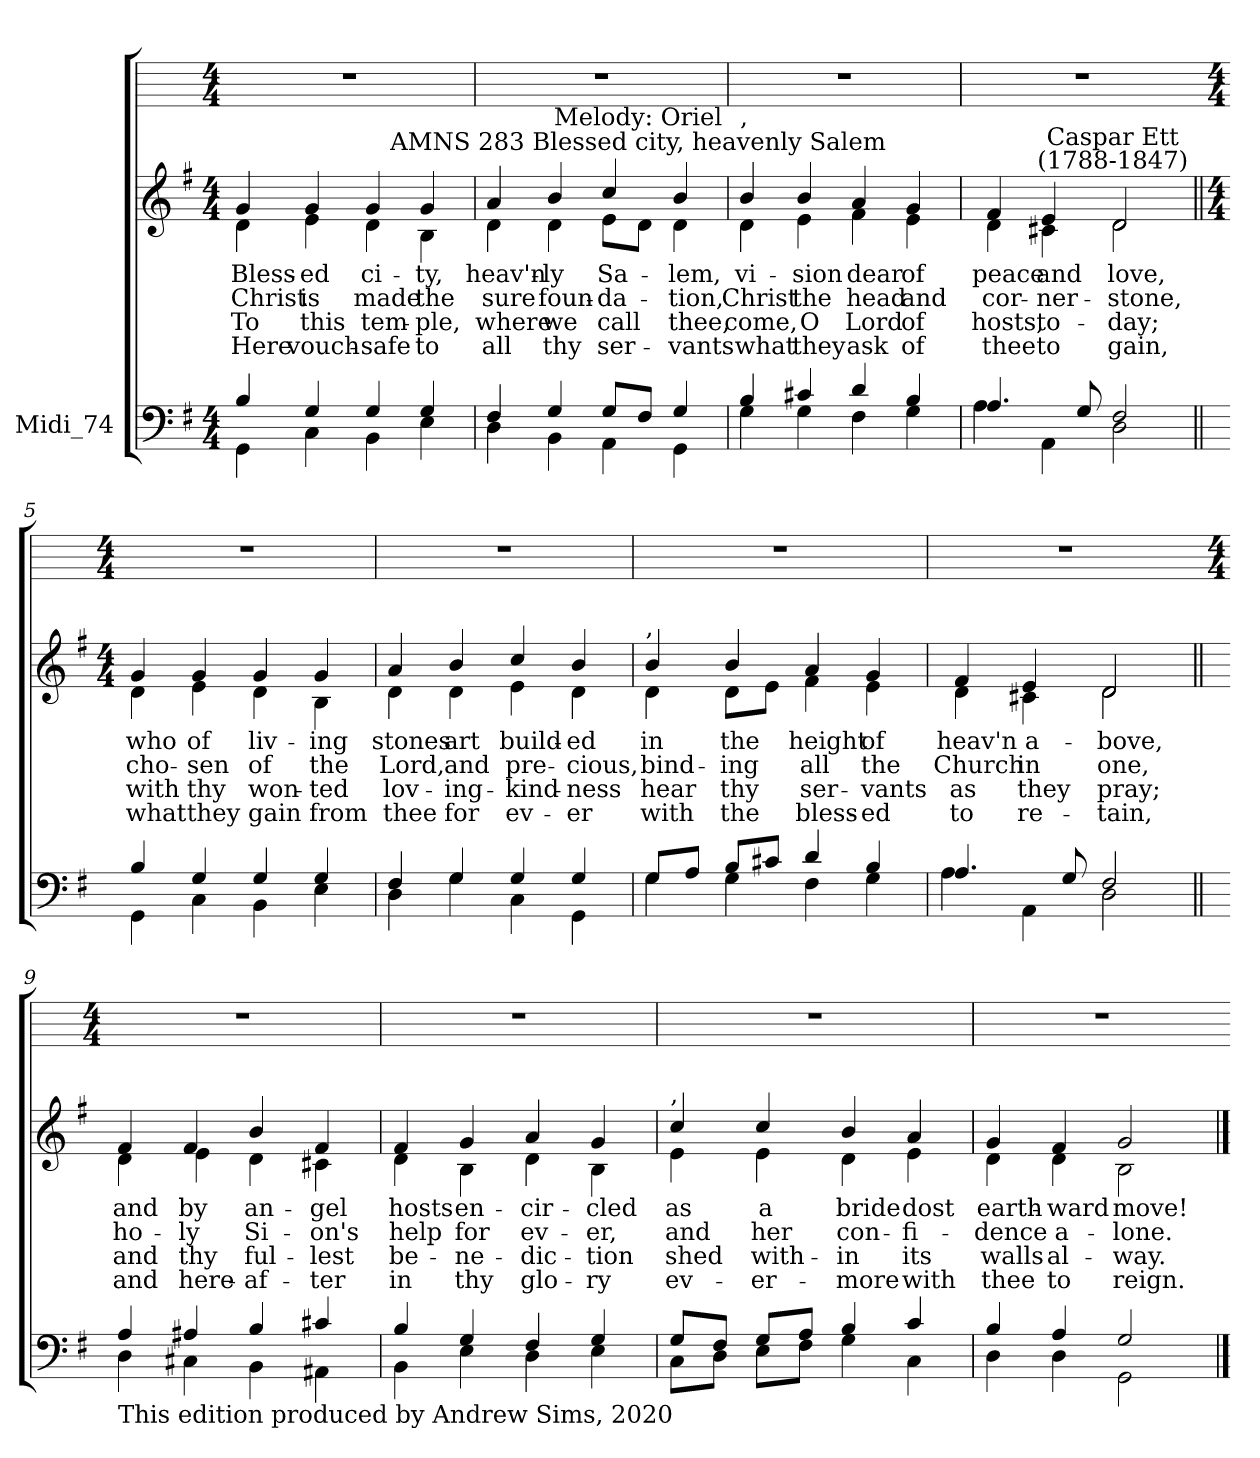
**kern	**kern	**text	**text	**text	**text	**kern
*part3	*part2	*part2	*part2	*part2	*part2	*part1
*staff3	*staff2	*staff2	*staff2	*staff2	*staff2	*staff1
*I"Midi_74	*	*	*	*	*	*
*clefF4	*clefG2	*	*	*	*	*
*k[f#]	*k[f#]	*	*	*	*	*
*G:	*G:	*	*	*	*	*
*M4/4	*M4/4	*	*	*	*	*M4/4
=1	=1	=1	=1	=1	=1	=1
*^	*	*	*	*	*	*
!	!	!LO:TX:a:cj:t=Latin, pre-9th cent.,\ntr. J. M. Neale (1818-1866)	!	!	!	!	!
!	!	!	!LO:LY:b	!LO:LY:b	!LO:LY:b	!LO:LY:b	!
*	*	*^	*	*	*	*	*
4B/	4GG\	4g/	4d\	Bless-	-Christ	To	Here	1r
!	!	!	!	!LO:LY:b	!LO:LY:b	!LO:LY:b	!LO:LY:b	!
4G/	4C\	4g/	4e\	ed	is	this	vouch-	.
!	!	!	!	!LO:LY:b	!LO:LY:b	!LO:LY:b	!LO:LY:b	!
4G/	4BB\	4g/	4d\	-ci-	-made	tem-	-safe	.
!	!	!	!	!LO:LY:b	!LO:LY:b	!LO:LY:b	!LO:LY:b	!
4G/	4E\	4g/	4B\	ty,	the	ple,	to	.
=2	=2	=2	=2	=2	=2	=2	=2	=2
!	!	!	!	!LO:LY:b	!LO:LY:b	!LO:LY:b	!LO:LY:b	!
4F#/	4D\	4a/	4d\	heav'n-	-sure	where	all	1r
!	!	!	!	!LO:LY:b	!LO:LY:b	!LO:LY:b	!LO:LY:b	!
4G/	4BB\	4b/	4d\	ly	foun-	-we	thy	.
!	!	!	!	!LO:LY:b	!LO:LY:b	!LO:LY:b	!LO:LY:b	!
8G/L	4AA\	4cc/	8e\L	Sa-	-da-	-call	ser-	.
!	!	!	!LO:TX:a:cj:t=AMNS 283 Blessed city, heavenly Salem	!	!	!	!	!
!	!	!	!LO:TX:a:cj:t=Melody&colon; Oriel	!	!	!	!	!
8F#/J	.	.	8d\J	.	.	.	.	.
!	!	!	!	!LO:LY:b	!LO:LY:b	!LO:LY:b	!LO:LY:b	!
4G/	4GG\	4b/	4d\	-lem,	tion,	thee,	vants	.
=3	=3	=3	=3	=3	=3	=3	=3	=3
!	!	!LO:TX:a:t=,	!	!	!	!	!	!
!	!	!	!	!LO:LY:b	!LO:LY:b	!LO:LY:b	!LO:LY:b	!
4B/	4G\	4b/	4d\	vi-	-Christ	come,	what	1r
!	!	!	!	!LO:LY:b	!LO:LY:b	!LO:LY:b	!LO:LY:b	!
4c#X/	4G\	4b/	4e\	sion	the	O	they	.
!	!	!	!	!LO:LY:b	!LO:LY:b	!LO:LY:b	!LO:LY:b	!
4d/	4F#\	4a/	4f#\	dear	head	Lord	ask	.
!	!	!	!	!LO:LY:b	!LO:LY:b	!LO:LY:b	!LO:LY:b	!
4B/	4G\	4g/	4e\	of	and	of	of	.
=4	=4	=4	=4	=4	=4	=4	=4	=4
!	!	!	!	!LO:LY:b	!LO:LY:b	!LO:LY:b	!LO:LY:b	!
4.A/	4A\	4f#/	4d\	peace	cor-	-hosts,	thee	1r
!	!	!	!	!LO:LY:b	!LO:LY:b	!LO:LY:b	!LO:LY:b	!
.	4AA\	4e/	4c#X\	and	ner-	-to-	-to	.
8G/	.	.	.	.	.	.	.	.
!	!	!LO:TX:a:cj:t=Caspar Ett\n(1788-1847)	!	!	!	!	!	!
!	!	!	!	!LO:LY:b	!LO:LY:b	!LO:LY:b	!LO:LY:b	!
2F#/	2D\	2d/	2d\	love,	stone,	day;	gain,	.
!!LO:LB:g=z
=5||	=5||	=5||	=5||	=5	=5	=5	=5	=5
*	*	*M4/4	*	*	*	*	*	*M4/4
!	!	!	!	!LO:LY:b	!LO:LY:b	!LO:LY:b	!LO:LY:b	!
4B/	4GG\	4g/	4d\	who	cho-	-with	what	1r
!	!	!	!	!LO:LY:b	!LO:LY:b	!LO:LY:b	!LO:LY:b	!
4G/	4C\	4g/	4e\	of	sen	thy	they	.
!	!	!	!	!LO:LY:b	!LO:LY:b	!LO:LY:b	!LO:LY:b	!
4G/	4BB\	4g/	4d\	liv-	-of	won-	-gain	.
!	!	!	!	!LO:LY:b	!LO:LY:b	!LO:LY:b	!LO:LY:b	!
4G/	4E\	4g/	4B\	ing	the	ted	from	.
=6	=6	=6	=6	=6	=6	=6	=6	=6
!	!	!	!	!LO:LY:b	!LO:LY:b	!LO:LY:b	!LO:LY:b	!
4F#/	4D\	4a/	4d\	stones	Lord,	lov-	-thee	1r
!	!	!	!	!LO:LY:b	!LO:LY:b	!LO:LY:b	!LO:LY:b	!
4G/	4G\	4b/	4d\	art	and	ing-	-for	.
!	!	!	!	!LO:LY:b	!LO:LY:b	!LO:LY:b	!LO:LY:b	!
4G/	4C\	4cc/	4e\	build-	-pre-	-kind-	-ev-	.
!	!	!	!	!LO:LY:b	!LO:LY:b	!LO:LY:b	!LO:LY:b	!
4G/	4GG\	4b/	4d\	-ed	cious,	ness	er	.
=7	=7	=7	=7	=7	=7	=7	=7	=7
!	!	!LO:TX:a:t=,	!	!	!	!	!	!
!	!	!	!	!LO:LY:b	!LO:LY:b	!LO:LY:b	!LO:LY:b	!
8G/L	4G\	4b/	4d\	in	bind-	-hear	with	1r
8A/J	.	.	.	.	.	.	.	.
!	!	!	!	!LO:LY:b	!LO:LY:b	!LO:LY:b	!LO:LY:b	!
8B/L	4G\	4b/	8d\L	the	ing	thy	the	.
8c#X/J	.	.	8e\J	.	.	.	.	.
!	!	!	!	!LO:LY:b	!LO:LY:b	!LO:LY:b	!LO:LY:b	!
4d/	4F#\	4a/	4f#\	height	all	ser-	-bless-	.
!	!	!	!	!LO:LY:b	!LO:LY:b	!LO:LY:b	!LO:LY:b	!
4B/	4G\	4g/	4e\	-of	the	vants	ed	.
=8	=8	=8	=8	=8	=8	=8	=8	=8
!	!	!	!	!LO:LY:b	!LO:LY:b	!LO:LY:b	!LO:LY:b	!
4.A/	4A\	4f#/	4d\	heav'n	Church	as	to	1r
!	!	!	!	!LO:LY:b	!LO:LY:b	!LO:LY:b	!LO:LY:b	!
.	4AA\	4e/	4c#X\	a-	-in	they	re-	.
8G/	.	.	.	.	.	.	.	.
!	!	!	!	!LO:LY:b	!LO:LY:b	!LO:LY:b	!LO:LY:b	!
2F#/	2D\	2d/	2d\	-bove,	one,	pray;	tain,	.
!!LO:LB:g=z
=9||	=9||	=9||	=9||	=9	=9	=9	=9	=9
*	*	*	*	*	*	*	*	*M4/4
!LO:TX:b:t=This edition produced by Andrew Sims, 2020	!	!	!	!	!	!	!	!
!	!	!	!	!LO:LY:b	!LO:LY:b	!LO:LY:b	!LO:LY:b	!
4A/	4D\	4f#/	4d\	and	ho-	-and	and	1r
!	!	!	!	!LO:LY:b	!LO:LY:b	!LO:LY:b	!LO:LY:b	!
4A#X/	4C#X\	4f#/	4e\	by	ly	thy	here-	.
!	!	!	!	!LO:LY:b	!LO:LY:b	!LO:LY:b	!LO:LY:b	!
4B/	4BB\	4b/	4d\	-an-	-Si-	-ful-	-af-	.
!	!	!	!	!LO:LY:b	!LO:LY:b	!LO:LY:b	!LO:LY:b	!
4c#X/	4AA#X\	4f#/	4c#X\	-gel	on's	lest	ter	.
=10	=10	=10	=10	=10	=10	=10	=10	=10
!	!	!	!	!LO:LY:b	!LO:LY:b	!LO:LY:b	!LO:LY:b	!
4B/	4BB\	4f#/	4d\	hosts	help	be-	-in	1r
!	!	!	!	!LO:LY:b	!LO:LY:b	!LO:LY:b	!LO:LY:b	!
4G/	4E\	4g/	4B\	en-	-for	ne-	-thy	.
!	!	!	!	!LO:LY:b	!LO:LY:b	!LO:LY:b	!LO:LY:b	!
4F#/	4D\	4a/	4d\	cir-	-ev-	-dic-	-glo-	.
!	!	!	!	!LO:LY:b	!LO:LY:b	!LO:LY:b	!LO:LY:b	!
4G/	4E\	4g/	4B\	-cled	er,	tion	ry	.
=11	=11	=11	=11	=11	=11	=11	=11	=11
!	!	!LO:TX:a:t=,	!	!	!	!	!	!
!	!	!	!	!LO:LY:b	!LO:LY:b	!LO:LY:b	!LO:LY:b	!
8G/L	8C\L	4cc/	4e\	as	and	shed	ev-	1r
8F#/J	8D\J	.	.	.	.	.	.	.
!	!	!	!	!LO:LY:b	!LO:LY:b	!LO:LY:b	!LO:LY:b	!
8G/L	8E\L	4cc/	4e\	-a	her	with-	-er-	.
8A/J	8F#\J	.	.	.	.	.	.	.
!	!	!	!	!LO:LY:b	!LO:LY:b	!LO:LY:b	!LO:LY:b	!
4B/	4G\	4b/	4d\	-bride	con-	-in	more	.
!	!	!	!	!LO:LY:b	!LO:LY:b	!LO:LY:b	!LO:LY:b	!
4c/	4C\	4a/	4e\	dost	fi-	-its	with	.
=12	=12	=12	=12	=12	=12	=12	=12	=12
!	!	!	!	!LO:LY:b	!LO:LY:b	!LO:LY:b	!LO:LY:b	!
4B/	4D\	4g/	4d\	earth-	-dence	walls	thee	1r
!	!	!	!	!LO:LY:b	!LO:LY:b	!LO:LY:b	!LO:LY:b	!
4A/	4D\	4f#/	4d\	ward	a-	-al-	-to	.
!	!	!	!	!LO:LY:b	!LO:LY:b	!LO:LY:b	!LO:LY:b	!
2G/	2GG\	2g/	2B\	move!	lone.	way.	reign.	.
*v	*v	*	*	*	*	*	*	*
*	*v	*v	*	*	*	*	*
==	==	=	=	=	=	=
*-	*-	*-	*-	*-	*-	*-
